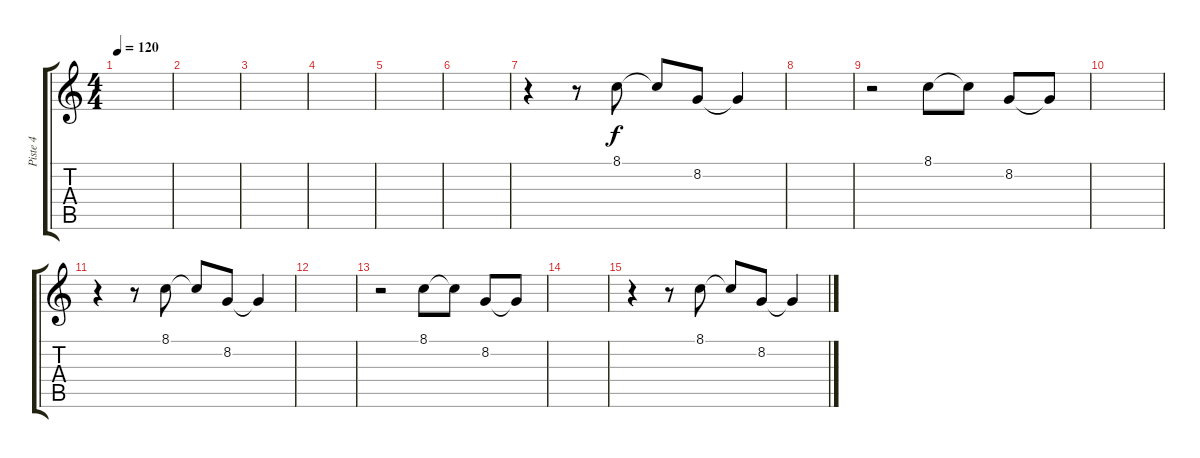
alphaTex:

\track ("Piste 4" "Piste 4") {instrument synthstrings1}
\staff {score tabs}
\tuning (E4 B3 G3 D3 A2 E2) {hide}
\ts (4 4)
\tempo 120
\clef g2
\ks c
|
|
|
|
|
|
r.4 r.8 8.1.8 8.1{t}.8 8.2.8 8.2{t}.4 |
|
r.2 8.1.8 8.1{t}.8 8.2.8 8.2{t}.8 |
|
r.4 r.8 8.1.8 8.1{t}.8 8.2.8 8.2{t}.4 |
|
r.2 8.1.8 8.1{t}.8 8.2.8 8.2{t}.8 |
|
r.4 r.8 8.1.8 8.1{t}.8 8.2.8 8.2{t}.4
